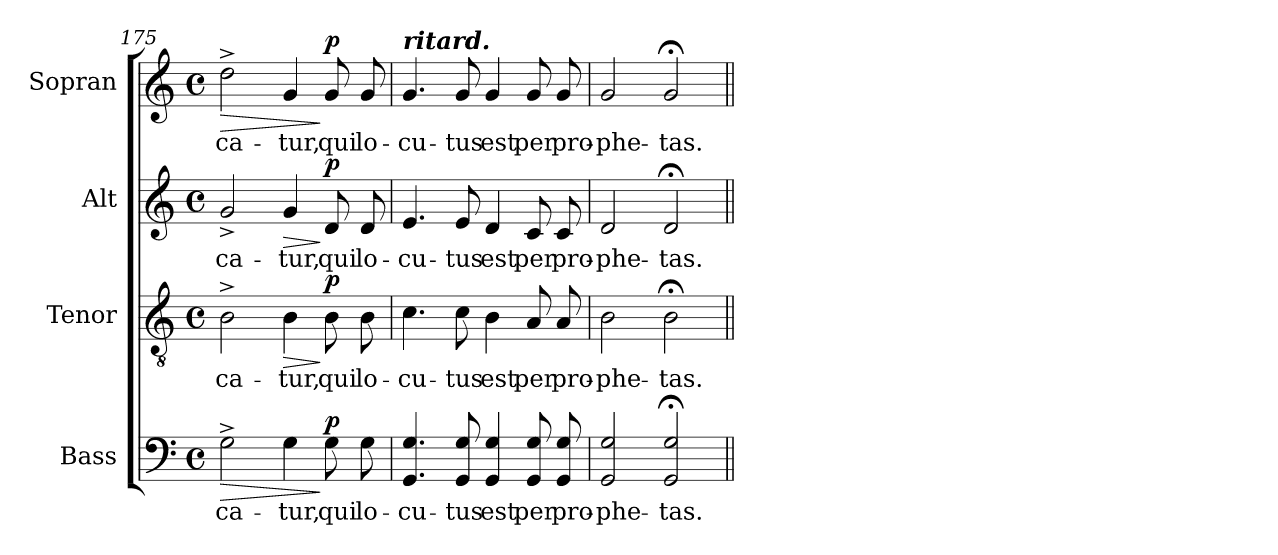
**kern	**text	**dynam	**kern	**text	**dynam	**kern	**text	**dynam	**kern	**text	**dynam
*part4	*part4	*part4	*part3	*part3	*part3	*part2	*part2	*part2	*part1	*part1	*part1
*staff4	*staff4	*staff4	*staff3	*staff3	*staff3	*staff2	*staff2	*staff2	*staff1	*staff1	*staff1
*I"Bass	*	*	*I"Tenor	*	*	*I"Alt	*	*	*I"Sopran	*	*
*I'B.	*	*	*I'T.	*	*	*I'A.	*	*	*I'S.	*	*
*clefF4	*	*	*clefGv2	*	*	*clefG2	*	*	*clefG2	*	*
*k[]	*	*	*k[]	*	*	*k[]	*	*	*k[]	*	*
*C:	*	*	*C:	*	*	*C:	*	*	*C:	*	*
*M4/4	*	*	*M4/4	*	*	*M4/4	*	*	*M4/4	*	*
*met(c)	*	*	*met(c)	*	*	*met(c)	*	*	*met(c)	*	*
=175	=175	=175	=175	=175	=175	=175	=175	=175	=175	=175	=175
!	!LO:LY:b	!LO:HP:b	!	!LO:LY:b	!	!	!LO:LY:b	!	!	!LO:LY:b	!LO:HP:b
2G^>\	-ca-	>	2B^>\	-ca-	.	2g^>/	-ca-	.	2dd^>\	-ca-	>
!	!LO:LY:b	!	!	!LO:LY:b	!LO:HP:b	!	!LO:LY:b	!LO:HP:b	!	!LO:LY:b	!
4G\	-tur,	.	4B\	-tur,	>	4g/	-tur,	>	4g/	-tur,	.
!	!LO:LY:b	!LO:DY:n=1:a	!	!LO:LY:b	!LO:DY:n=1:a	!	!LO:LY:b	!LO:DY:n=1:a	!	!LO:LY:b	!LO:DY:n=1:a
8G\	qui	] p	8B\	qui	] p	8d/	qui	] p	8g/	qui	] p
!	!LO:LY:b	!	!	!LO:LY:b	!	!	!LO:LY:b	!	!	!LO:LY:b	!
8G\	lo-	.	8B\	lo-	.	8d/	lo-	.	8g/	lo-	.
!!LO:LB:g=z
=176	=176	=176	=176	=176	=176	=176	=176	=176	=176	=176	=176
!	!	!	!	!	!	!	!	!	!LO:TX:a:Bi:t=ritard.	!	!
!	!LO:LY:b	!	!	!LO:LY:b	!	!	!LO:LY:b	!	!	!LO:LY:b	!
4.GG/ 4.G/	-cu-	.	4.c\	-cu-	.	4.e/	-cu-	.	4.g/	-cu-	.
!	!LO:LY:b	!	!	!LO:LY:b	!	!	!LO:LY:b	!	!	!LO:LY:b	!
8GG/ 8G/	-tus	.	8c\	-tus	.	8e/	-tus	.	8g/	-tus	.
!	!LO:LY:b	!	!	!LO:LY:b	!	!	!LO:LY:b	!	!	!LO:LY:b	!
4GG/ 4G/	est	.	4B\	est	.	4d/	est	.	4g/	est	.
!	!LO:LY:b	!	!	!LO:LY:b	!	!	!LO:LY:b	!	!	!LO:LY:b	!
8GG/ 8G/	per	.	8A/	per	.	8c/	per	.	8g/	per	.
!	!LO:LY:b	!	!	!LO:LY:b	!	!	!LO:LY:b	!	!	!LO:LY:b	!
8GG/ 8G/	pro-	.	8A/	pro-	.	8c/	pro-	.	8g/	pro-	.
=177	=177	=177	=177	=177	=177	=177	=177	=177	=177	=177	=177
!	!LO:LY:b	!	!	!LO:LY:b	!	!	!LO:LY:b	!	!	!LO:LY:b	!
2GG/ 2G/	-phe-	.	2B\	-phe-	.	2d/	-phe-	.	2g/	-phe-	.
!	!LO:LY:b	!	!	!LO:LY:b	!	!	!LO:LY:b	!	!	!LO:LY:b	!
2GG/;< 2G/;<	-tas.	.	2B;<\	-tas.	.	2d;</	-tas.	.	2g;</	-tas.	.
=||	=||	=||	=||	=||	=||	=||	=||	=||	=||	=||	=||
*-	*-	*-	*-	*-	*-	*-	*-	*-	*-	*-	*-
